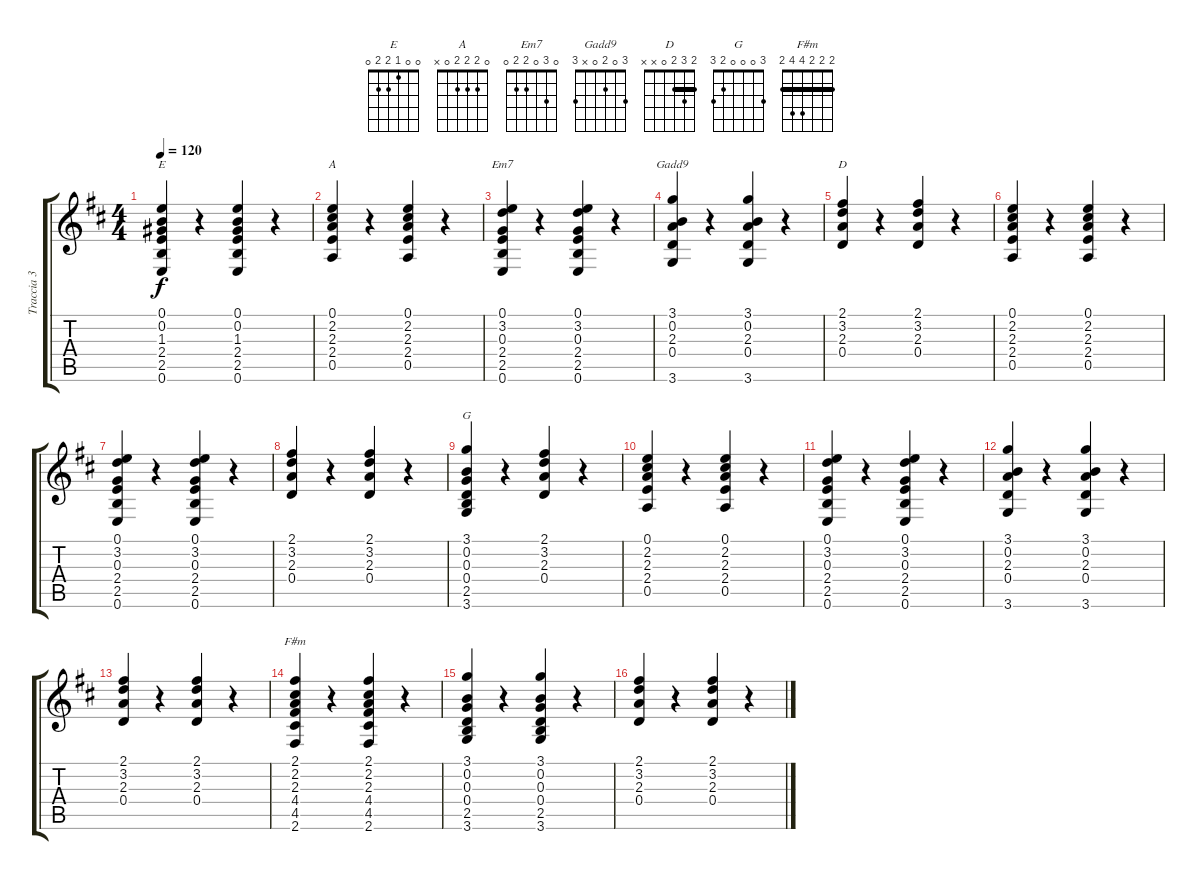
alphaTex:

\track ("Traccia 3" "Traccia 3") {instrument electricguitarjazz}
\staff {score tabs}
\tuning (E4 B3 G3 D3 A2 E2) {hide}
\chord ("E" 0 0 1 2 2 0)
\chord ("A" 0 2 2 2 0 x)
\chord ("Em7" 0 3 0 2 2 0)
\chord ("Gadd9" 3 0 2 0 x 3)
\chord ("D" 2 3 2 0 x x) {barre 2}
\chord ("G" 3 0 0 0 2 3)
\chord ("F#m" 2 2 2 4 4 2) {barre 2}
\ts (4 4)
\tempo 120
\clef g2
\ks d
(0.1 0.2 1.3 2.4 2.5 0.6).4{ch "E" dy f} r.4 (0.1 0.2 1.3 2.4 2.5 0.6).4 r.4 |
(0.1 2.2 2.3 2.4 0.5).4{ch "A"} r.4 (0.1 2.2 2.3 2.4 0.5).4 r.4 |
(0.1 3.2 0.3 2.4 2.5 0.6).4{ch "Em7"} r.4 (0.1 3.2 0.3 2.4 2.5 0.6).4 r.4 |
(3.1 0.2 2.3 0.4 3.6).4{ch "Gadd9"} r.4 (3.1 0.2 2.3 0.4 3.6).4 r.4 |
(2.1 3.2 2.3 0.4).4{ch "D"} r.4 (2.1 3.2 2.3 0.4).4 r.4 |
(0.1 2.2 2.3 2.4 0.5).4 r.4 (0.1 2.2 2.3 2.4 0.5).4 r.4 |
(0.1 3.2 0.3 2.4 2.5 0.6).4 r.4 (0.1 3.2 0.3 2.4 2.5 0.6).4 r.4 |
(2.1 3.2 2.3 0.4).4 r.4 (2.1 3.2 2.3 0.4).4 r.4 |
(3.1 0.2 0.3 0.4 2.5 3.6).4{ch "G"} r.4 (2.1 3.2 2.3 0.4).4 r.4 |
(0.1 2.2 2.3 2.4 0.5).4 r.4 (0.1 2.2 2.3 2.4 0.5).4 r.4 |
(0.1 3.2 0.3 2.4 2.5 0.6).4 r.4 (0.1 3.2 0.3 2.4 2.5 0.6).4 r.4 |
(3.1 0.2 2.3 0.4 3.6).4 r.4 (3.1 0.2 2.3 0.4 3.6).4 r.4 |
(2.1 3.2 2.3 0.4).4 r.4 (2.1 3.2 2.3 0.4).4 r.4 |
(2.1 2.2 2.3 4.4 4.5 2.6).4{ch "F#m"} r.4 (2.1 2.2 2.3 4.4 4.5 2.6).4 r.4 |
(3.1 0.2 0.3 0.4 2.5 3.6).4 r.4 (3.1 0.2 0.3 0.4 2.5 3.6).4 r.4 |
(2.1 3.2 2.3 0.4).4 r.4 (2.1 3.2 2.3 0.4).4 r.4
